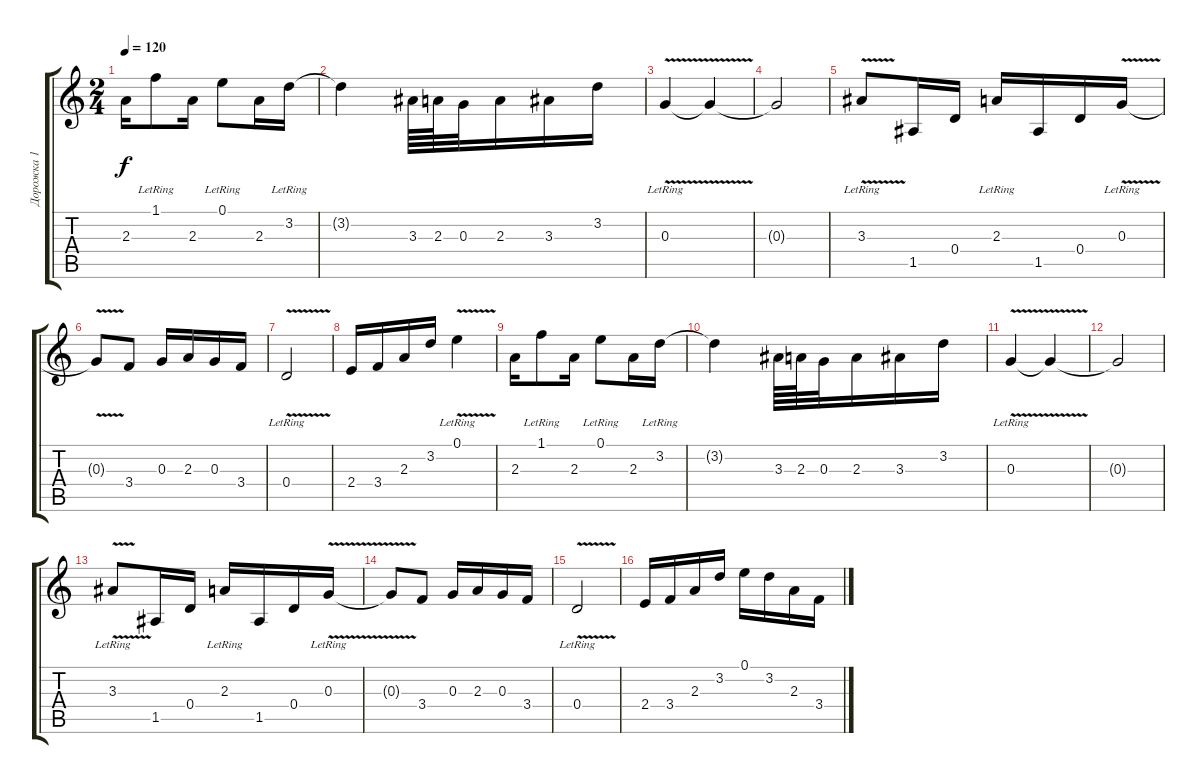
\track ("Дорожка 1" "Дорожка 1") {instrument acousticguitarsteel}
\staff {score tabs}
\tuning (E4 B3 G3 D3 A2 E2) {hide}
\ts (2 4)
\tempo 120
\clef g2
\ks c
2.3.16{dy f instrument acousticguitarsteel} 1.1{lr}.8 2.3.16 0.1{lr}.8 2.3.16 3.2{lr}.16 |
3.2{t}.4 3.3.64 2.3.64 0.3.32 2.3.16 3.3.16 3.2.16 |
0.3{v lr}.4 0.3{t}.4 |
0.3{t}.2 |
3.3{v lr}.8 1.5.16 0.4.16 2.3{lr}.16 1.5.16 0.4.16 0.3{v lr}.16 |
0.3{t}.8 3.4.8 0.3.16 2.3.16 0.3.16 3.4.16 |
0.4{v lr}.2 |
2.4.16 3.4.16 2.3.16 3.2.16 0.1{v lr}.4 |
2.3.16 1.1{lr}.8 2.3.16 0.1{lr}.8 2.3.16 3.2{lr}.16 |
3.2{t}.4 3.3.64 2.3.64 0.3.32 2.3.16 3.3.16 3.2.16 |
0.3{v lr}.4 0.3{t}.4 |
0.3{t}.2 |
3.3{v lr}.8 1.5.16 0.4.16 2.3{lr}.16 1.5.16 0.4.16 0.3{v lr}.16 |
0.3{t}.8 3.4.8 0.3.16 2.3.16 0.3.16 3.4.16 |
0.4{v lr}.2 |
2.4.16 3.4.16 2.3.16 3.2.16 0.1.16 3.2.16 2.3.16 3.4.16
